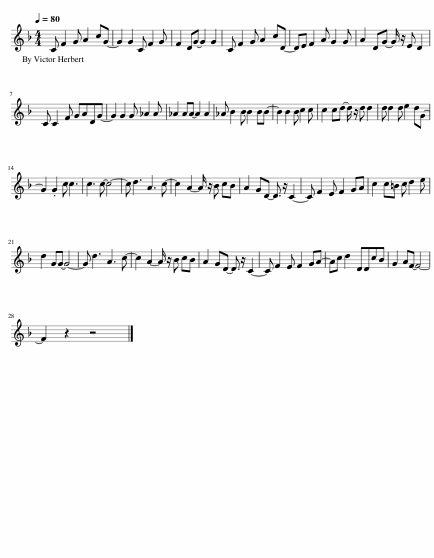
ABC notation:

X:1
L:1/8
Q:1/4=80
M:4/4
I:linebreak $
K:F
V:1 treble
V:1
 C F2 G A2 cG- | G2 G2 C F2 G | F2 DG- G2 G2 | C F2 G A2 cD- | DE F2 A G2 G | %5
 A2 DG- G/ z/ E D2 |$ C C2 F GADG- | G2 G2 G _A2 A | _A2 AA- A2 A2 | _A B2 B B2 BB- | %10
 B2 B2 B c2 c | c2 cd- d/ z/ d d2 | d d2 d e2 dG- |$ G2 .G2 c c3 | c3 c- c4- | %15
 c d3 A3 c- | c2 A2- A/ z/ B cB | A2 GD- D3/2 z/ C2- | C F2 E F2 GA | c2 c=B c d2 e |$ %20
 d2 GG- G4- | G d3 A3 c- | c2 A2- A/ z/ B cB | A2 GD- D3/2 z/ C2- | C F2 E F2 GA- | %25
 Ac d2 DDcB | G2 AF- F4- |$ F2 z2 z4 |] %28
